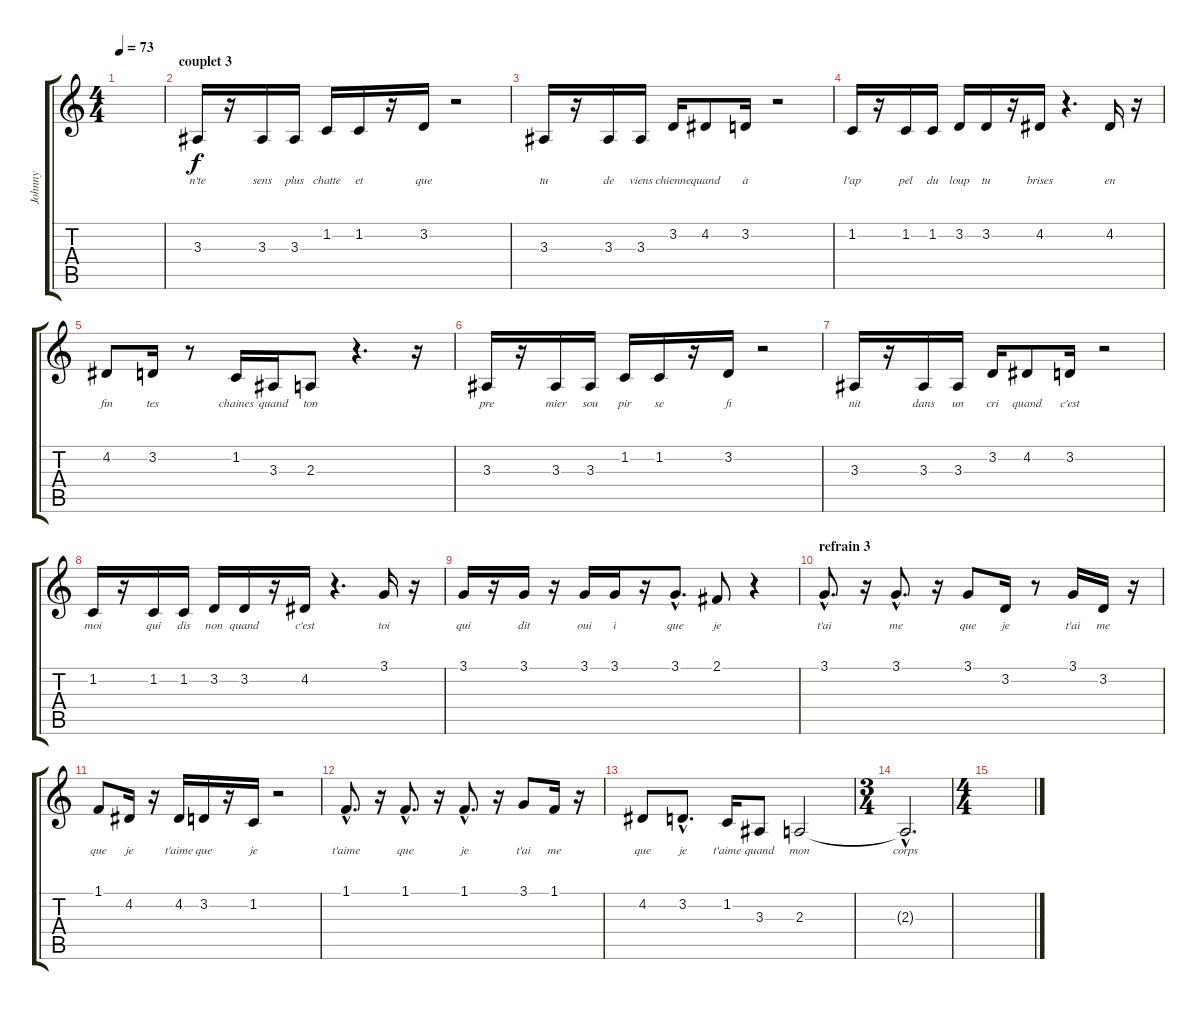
\track ("Johnny" "Johnny") {instrument lead8bassandlead}
\staff {score tabs}
\tuning (E4 B3 G3 D3 A2 E2) {hide}
\ts (4 4)
\tempo 73
\clef g2
\ks c
|
\section ("" "couplet 3")
3.3.16{lyrics (0 "n'te") lyrics (1 "") lyrics (2 "") lyrics (3 "") lyrics (4 "")} r.16 3.3.16{lyrics (0 "sens") lyrics (1 "") lyrics (2 "") lyrics (3 "") lyrics (4 "")} 3.3.16{lyrics (0 "plus") lyrics (1 "") lyrics (2 "") lyrics (3 "") lyrics (4 "")} 1.2.16{lyrics (0 "chatte") lyrics (1 "") lyrics (2 "") lyrics (3 "") lyrics (4 "")} 1.2.16{lyrics (0 "et") lyrics (1 "") lyrics (2 "") lyrics (3 "") lyrics (4 "")} r.16 3.2.16{lyrics (0 "que") lyrics (1 "") lyrics (2 "") lyrics (3 "") lyrics (4 "")} r.2 |
3.3.16{lyrics (0 "tu") lyrics (1 "") lyrics (2 "") lyrics (3 "") lyrics (4 "")} r.16 3.3.16{lyrics (0 "de") lyrics (1 "") lyrics (2 "") lyrics (3 "") lyrics (4 "")} 3.3.16{lyrics (0 "viens") lyrics (1 "") lyrics (2 "") lyrics (3 "") lyrics (4 "")} 3.2.16{lyrics (0 "chienne") lyrics (1 "") lyrics (2 "") lyrics (3 "") lyrics (4 "")} 4.2.8{lyrics (0 "quand") lyrics (1 "") lyrics (2 "") lyrics (3 "") lyrics (4 "")} 3.2.16{lyrics (0 "à") lyrics (1 "") lyrics (2 "") lyrics (3 "") lyrics (4 "")} r.2 |
1.2.16{lyrics (0 "l'ap") lyrics (1 "") lyrics (2 "") lyrics (3 "") lyrics (4 "")} r.16 1.2.16{lyrics (0 "pel") lyrics (1 "") lyrics (2 "") lyrics (3 "") lyrics (4 "")} 1.2.16{lyrics (0 "du") lyrics (1 "") lyrics (2 "") lyrics (3 "") lyrics (4 "")} 3.2.16{lyrics (0 "loup") lyrics (1 "") lyrics (2 "") lyrics (3 "") lyrics (4 "")} 3.2.16{lyrics (0 "tu") lyrics (1 "") lyrics (2 "") lyrics (3 "") lyrics (4 "")} r.16 4.2.16{lyrics (0 "brises") lyrics (1 "") lyrics (2 "") lyrics (3 "") lyrics (4 "")} r.4{d} 4.2.16{lyrics (0 "en") lyrics (1 "") lyrics (2 "") lyrics (3 "") lyrics (4 "")} r.16 |
4.2.8{lyrics (0 "fin") lyrics (1 "") lyrics (2 "") lyrics (3 "") lyrics (4 "")} 3.2.16{lyrics (0 "tes") lyrics (1 "") lyrics (2 "") lyrics (3 "") lyrics (4 "")} r.8 1.2.16{lyrics (0 "chaines") lyrics (1 "") lyrics (2 "") lyrics (3 "") lyrics (4 "")} 3.3.16{lyrics (0 "quand") lyrics (1 "") lyrics (2 "") lyrics (3 "") lyrics (4 "")} 2.3.8{lyrics (0 "ton") lyrics (1 "") lyrics (2 "") lyrics (3 "") lyrics (4 "")} r.4{d} r.16 |
3.3.16{lyrics (0 "pre") lyrics (1 "") lyrics (2 "") lyrics (3 "") lyrics (4 "")} r.16 3.3.16{lyrics (0 "mier") lyrics (1 "") lyrics (2 "") lyrics (3 "") lyrics (4 "")} 3.3.16{lyrics (0 "sou") lyrics (1 "") lyrics (2 "") lyrics (3 "") lyrics (4 "")} 1.2.16{lyrics (0 "pir") lyrics (1 "") lyrics (2 "") lyrics (3 "") lyrics (4 "")} 1.2.16{lyrics (0 "se") lyrics (1 "") lyrics (2 "") lyrics (3 "") lyrics (4 "")} r.16 3.2.16{lyrics (0 "fi") lyrics (1 "") lyrics (2 "") lyrics (3 "") lyrics (4 "")} r.2 |
3.3.16{lyrics (0 "nit") lyrics (1 "") lyrics (2 "") lyrics (3 "") lyrics (4 "")} r.16 3.3.16{lyrics (0 "dans") lyrics (1 "") lyrics (2 "") lyrics (3 "") lyrics (4 "")} 3.3.16{lyrics (0 "un") lyrics (1 "") lyrics (2 "") lyrics (3 "") lyrics (4 "")} 3.2.16{lyrics (0 "cri") lyrics (1 "") lyrics (2 "") lyrics (3 "") lyrics (4 "")} 4.2.8{lyrics (0 "quand") lyrics (1 "") lyrics (2 "") lyrics (3 "") lyrics (4 "")} 3.2.16{lyrics (0 "c'est") lyrics (1 "") lyrics (2 "") lyrics (3 "") lyrics (4 "")} r.2 |
1.2.16{lyrics (0 "moi") lyrics (1 "") lyrics (2 "") lyrics (3 "") lyrics (4 "")} r.16 1.2.16{lyrics (0 "qui") lyrics (1 "") lyrics (2 "") lyrics (3 "") lyrics (4 "")} 1.2.16{lyrics (0 "dis") lyrics (1 "") lyrics (2 "") lyrics (3 "") lyrics (4 "")} 3.2.16{lyrics (0 "non") lyrics (1 "") lyrics (2 "") lyrics (3 "") lyrics (4 "")} 3.2.16{lyrics (0 "quand") lyrics (1 "") lyrics (2 "") lyrics (3 "") lyrics (4 "")} r.16 4.2.16{lyrics (0 "c'est") lyrics (1 "") lyrics (2 "") lyrics (3 "") lyrics (4 "")} r.4{d} 3.1.16{lyrics (0 "toi") lyrics (1 "") lyrics (2 "") lyrics (3 "") lyrics (4 "")} r.16 |
3.1.16{lyrics (0 "qui") lyrics (1 "") lyrics (2 "") lyrics (3 "") lyrics (4 "")} r.16 3.1.16{lyrics (0 "dit") lyrics (1 "") lyrics (2 "") lyrics (3 "") lyrics (4 "")} r.16 3.1.16{lyrics (0 "oui") lyrics (1 "") lyrics (2 "") lyrics (3 "") lyrics (4 "")} 3.1.16{lyrics (0 "i") lyrics (1 "") lyrics (2 "") lyrics (3 "") lyrics (4 "")} r.16 3.1{hac}.8{d lyrics (0 "que") lyrics (1 "") lyrics (2 "") lyrics (3 "") lyrics (4 "")} 2.1.8{lyrics (0 "je") lyrics (1 "") lyrics (2 "") lyrics (3 "") lyrics (4 "")} r.4 |
\section ("" "refrain 3")
3.1{hac}.8{d lyrics (0 "t'ai") lyrics (1 "") lyrics (2 "") lyrics (3 "") lyrics (4 "")} r.16 3.1{hac}.8{d lyrics (0 "me") lyrics (1 "") lyrics (2 "") lyrics (3 "") lyrics (4 "")} r.16 3.1.8{lyrics (0 "que") lyrics (1 "") lyrics (2 "") lyrics (3 "") lyrics (4 "")} 3.2.16{lyrics (0 "je") lyrics (1 "") lyrics (2 "") lyrics (3 "") lyrics (4 "")} r.8 3.1.16{lyrics (0 "t'ai") lyrics (1 "") lyrics (2 "") lyrics (3 "") lyrics (4 "")} 3.2.16{lyrics (0 "me") lyrics (1 "") lyrics (2 "") lyrics (3 "") lyrics (4 "")} r.16 |
1.1.8{lyrics (0 "que") lyrics (1 "") lyrics (2 "") lyrics (3 "") lyrics (4 "")} 4.2.16{lyrics (0 "je") lyrics (1 "") lyrics (2 "") lyrics (3 "") lyrics (4 "")} r.16 4.2.16{lyrics (0 "t'aime") lyrics (1 "") lyrics (2 "") lyrics (3 "") lyrics (4 "")} 3.2.16{lyrics (0 "que") lyrics (1 "") lyrics (2 "") lyrics (3 "") lyrics (4 "")} r.16 1.2.16{lyrics (0 "je") lyrics (1 "") lyrics (2 "") lyrics (3 "") lyrics (4 "")} r.2 |
1.1{hac}.8{d lyrics (0 "t'aime") lyrics (1 "") lyrics (2 "") lyrics (3 "") lyrics (4 "")} r.16 1.1{hac}.8{d lyrics (0 "que") lyrics (1 "") lyrics (2 "") lyrics (3 "") lyrics (4 "")} r.16 1.1{hac}.8{d lyrics (0 "je") lyrics (1 "") lyrics (2 "") lyrics (3 "") lyrics (4 "")} r.16 3.1.8{lyrics (0 "t'ai") lyrics (1 "") lyrics (2 "") lyrics (3 "") lyrics (4 "")} 1.1.16{lyrics (0 "me") lyrics (1 "") lyrics (2 "") lyrics (3 "") lyrics (4 "")} r.16 |
4.2.8{lyrics (0 "que") lyrics (1 "") lyrics (2 "") lyrics (3 "") lyrics (4 "")} 3.2{hac}.8{d lyrics (0 "je") lyrics (1 "") lyrics (2 "") lyrics (3 "") lyrics (4 "")} 1.2.16{lyrics (0 "t'aime") lyrics (1 "") lyrics (2 "") lyrics (3 "") lyrics (4 "")} 3.3.8{lyrics (0 "quand") lyrics (1 "") lyrics (2 "") lyrics (3 "") lyrics (4 "")} 2.3.2{lyrics (0 "mon") lyrics (1 "") lyrics (2 "") lyrics (3 "") lyrics (4 "")} |
\ts (3 4)
2.3{hac t}.2{d lyrics (0 "corps") lyrics (1 "") lyrics (2 "") lyrics (3 "") lyrics (4 "")} |
\ts (4 4)
